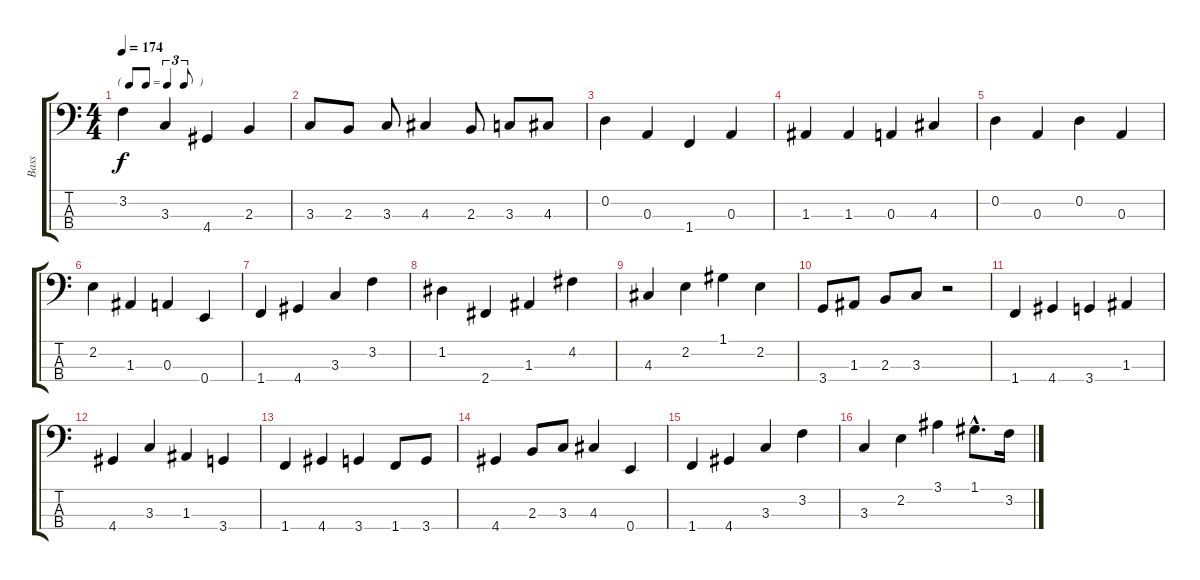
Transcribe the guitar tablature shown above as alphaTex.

\track ("Bass" "Bass") {instrument electricbassfinger}
\staff {score tabs}
\tuning (G2 D2 A1 E1) {hide}
\ts (4 4)
\tf triplet8th
\tempo 174
\clef f4
\ks c
3.2.4{dy f} 3.3.4 4.4.4 2.3.4 |
3.3.8 2.3.8 3.3.8 4.3.4 2.3.8 3.3.8 4.3.8 |
0.2.4 0.3.4 1.4.4 0.3.4 |
1.3.4 1.3.4 0.3.4 4.3.4 |
0.2.4 0.3.4 0.2.4 0.3.4 |
2.2.4 1.3.4 0.3.4 0.4.4 |
1.4.4 4.4.4 3.3.4 3.2.4 |
1.2.4 2.4.4 1.3.4 4.2.4 |
4.3.4 2.2.4 1.1.4 2.2.4 |
3.4.8 1.3.8 2.3.8 3.3.8 r.2 |
1.4.4 4.4.4 3.4.4 1.3.4 |
4.4.4 3.3.4 1.3.4 3.4.4 |
1.4.4 4.4.4 3.4.4 1.4.8 3.4.8 |
4.4.4 2.3.8 3.3.8 4.3.4 0.4.4 |
1.4.4 4.4.4 3.3.4 3.2.4 |
3.3.4 2.2.4 3.1.4 1.1{hac}.8{d} 3.2.16
